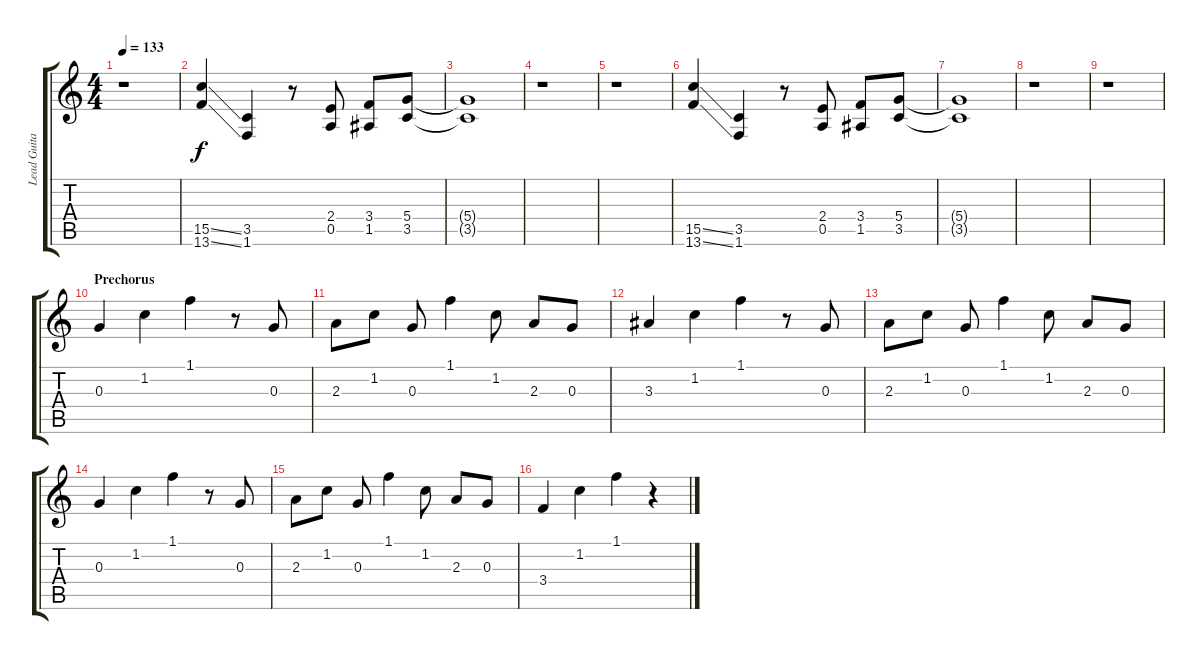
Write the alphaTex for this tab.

\track ("Lead Guitar" "Lead Guita") {instrument distortionguitar}
\staff {score tabs}
\tuning (E4 B3 G3 D3 A2 E2) {hide}
\ts (4 4)
\tempo 133
\clef g2
\ks c
r.1{dy f} |
(15.5{ss} 13.6{ss}).4 (3.5 1.6).4 r.8 (2.4 0.5).8 (3.4 1.5).8 (5.4 3.5).8 |
(5.4{t} 3.5{t}).1 |
r.1 |
r.1 |
(15.5{ss} 13.6{ss}).4 (3.5 1.6).4 r.8 (2.4 0.5).8 (3.4 1.5).8 (5.4 3.5).8 |
(5.4{t} 3.5{t}).1 |
r.1 |
r.1 |
\section ("" "Prechorus")
0.3.4 1.2.4 1.1.4 r.8 0.3.8 |
2.3.8 1.2.8 0.3.8 1.1.4 1.2.8 2.3.8 0.3.8 |
3.3.4 1.2.4 1.1.4 r.8 0.3.8 |
2.3.8 1.2.8 0.3.8 1.1.4 1.2.8 2.3.8 0.3.8 |
0.3.4 1.2.4 1.1.4 r.8 0.3.8 |
2.3.8 1.2.8 0.3.8 1.1.4 1.2.8 2.3.8 0.3.8 |
3.4.4 1.2.4 1.1.4 r.4
